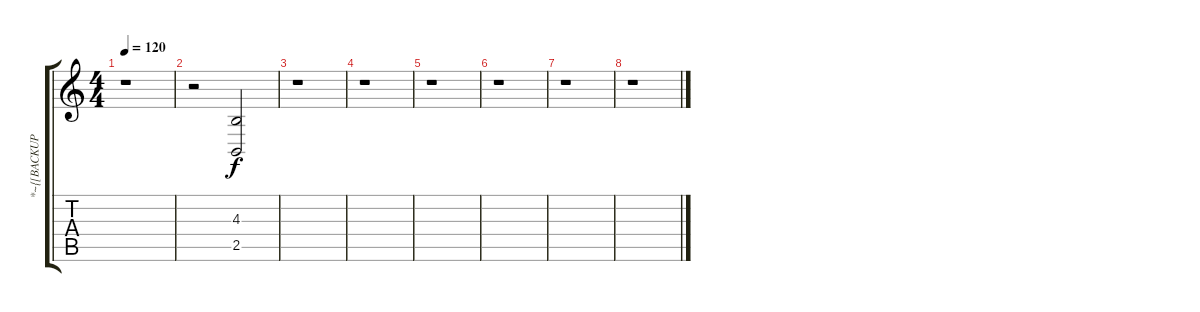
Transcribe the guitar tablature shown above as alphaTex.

\track ("*~{[BACKUP VOCALS]}~* - Tabbed by Peter " "*~{[BACKUP") {instrument tenorsax}
\staff {score tabs}
\tuning (E4 B3 G3 D3 A2 E2) {hide}
\ts (4 4)
\tempo 120
\clef g2
\ks c
r.1{dy f} |
r.2 (4.3 2.5).2 |
r.1 |
r.1 |
r.1 |
r.1 |
r.1 |
r.1
